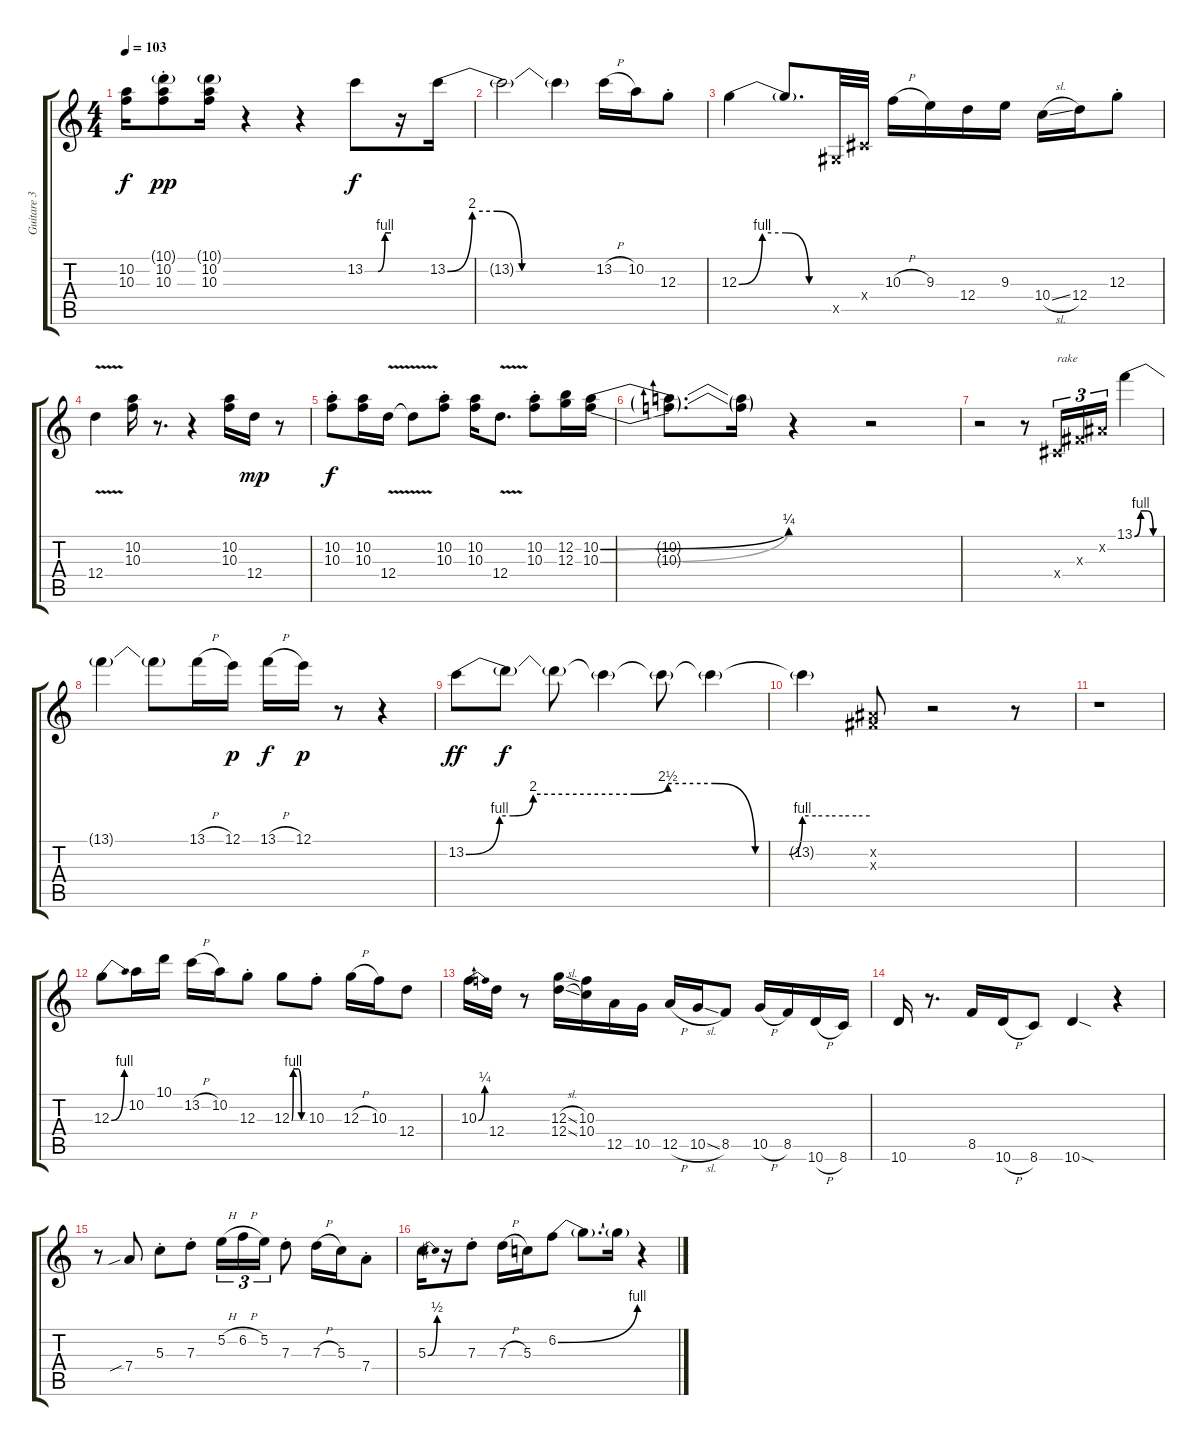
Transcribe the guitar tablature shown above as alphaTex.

\track ("Guitare 3" "Guitare 3") {instrument electricguitarclean}
\staff {score tabs}
\tuning (E4 B3 G3 D3 A2 E2) {hide}
\ts (4 4)
\tempo 103
\clef g2
\ks c
(10.2 10.3).16{dy f} (10.1{g st} 10.2{st} 10.3{st}).8{dy pp} (10.1{g} 10.2 10.3).16 r.4 r.4 13.2{be (custom 0 0 30 0 46 4 60 4)}.8{dy f} r.16 13.2{be (custom 0 0 10 8 20 8 30 0 39 0 41 0 43 0 45 0 47 0 49 0 51 0 53 0 55 0 57 0 60 0)}.16 |
13.2{t}.2 13.2{t}.4 13.2{h}.16 10.2.16 12.3{st}.8 |
12.3{be (custom 0 0 15 4 30 4 45 0 60 0)}.4 12.3{t}.8{d} -1.5{x}.32 -1.4{x}.32 10.3{h}.16 9.3.16 12.4.16 9.3.16 10.4{sl}.16 12.4.16 12.3{st}.8 |
12.4{v}.4 (10.2 10.3).16 r.8{d} r.4 (10.2 10.3).16 12.4.16{dy mp} r.8 |
(10.2{st} 10.3{st}).8{dy f} (10.2 10.3).16 12.4{v}.16 12.4{t}.8 (10.2{st} 10.3{st}).8 (10.2 10.3).16 12.4{v}.8{d} (10.2{st} 10.3{st}).8 (12.2 12.3).16 (10.2{be (bend 0 0 60 1)} 10.3{be (bend 0 0 60 1)}).16 |
(10.2{t} 10.3{t}).8{d} (10.2{t} 10.3{t}).16 r.4 r.2 |
r.2 r.8 -1.4{x}.16{tu (3 2) txt "rake"} -1.3{x}.16{tu (3 2)} -1.2{x}.16{tu (3 2)} 13.1{be (custom 0 0 15 4 30 4 45 0 60 0)}.4 |
13.1{t}.4 13.1{t}.8 13.1{h}.16 12.1.16{dy p} 13.1{h}.16{dy f} 12.1.16{dy p} r.8 r.4 |
13.2{be (custom 0 0 5 4 7 4 10 8 25 8 30 10 37 10 43 0 48 0 50 4 52 4 54 4 56 4 58 4 60 4)}.8{dy ff} 13.2{t}.8{dy f} 13.2{t}.8 13.2{t}.4 13.2{t}.8 13.2{t}.4 |
13.2{t}.4 (-1.2{x} -1.3{x}).8 r.2 r.8 |
r.1 |
12.3{be (bend 0 0 60 4)}.8 10.2.16 10.1.16 13.2{h}.16 10.2.16 12.3{st}.8 12.3{be (custom 0 0 7 4 30 4 45 0 60 0)}.8 10.3{st}.8 12.3{h}.16 10.3.16 12.4.8 |
10.3{be (bend 0 0 60 1)}.16 12.4.16 r.8 (12.3{sl} 12.4{sl}).16 (10.3 10.4).16 12.5.16 10.5.16 12.5{h}.16 10.5{sl}.16 8.5.8 10.5{h}.16 8.5.16 10.6{h}.16 8.6.16 |
10.6.16 r.8{d} 8.5.16 10.6{h}.16 8.6.8 10.6{sod}.4 r.4 |
r.8 7.4{sib}.8 5.3{st}.8 7.3{st}.8 5.2{h}.16{tu (3 2)} 6.2{h}.16{tu (3 2)} 5.2.16{tu (3 2)} 7.3{st}.8 7.3{h}.16 5.3.16 7.4{st}.8 |
5.3{be (bend 0 0 60 2)}.16 r.16 7.3{st}.8 7.3{h}.16 5.3.16 6.2{be (bend 0 0 60 4)}.8 6.2{t}.8{d} 6.2{t}.16 r.4
